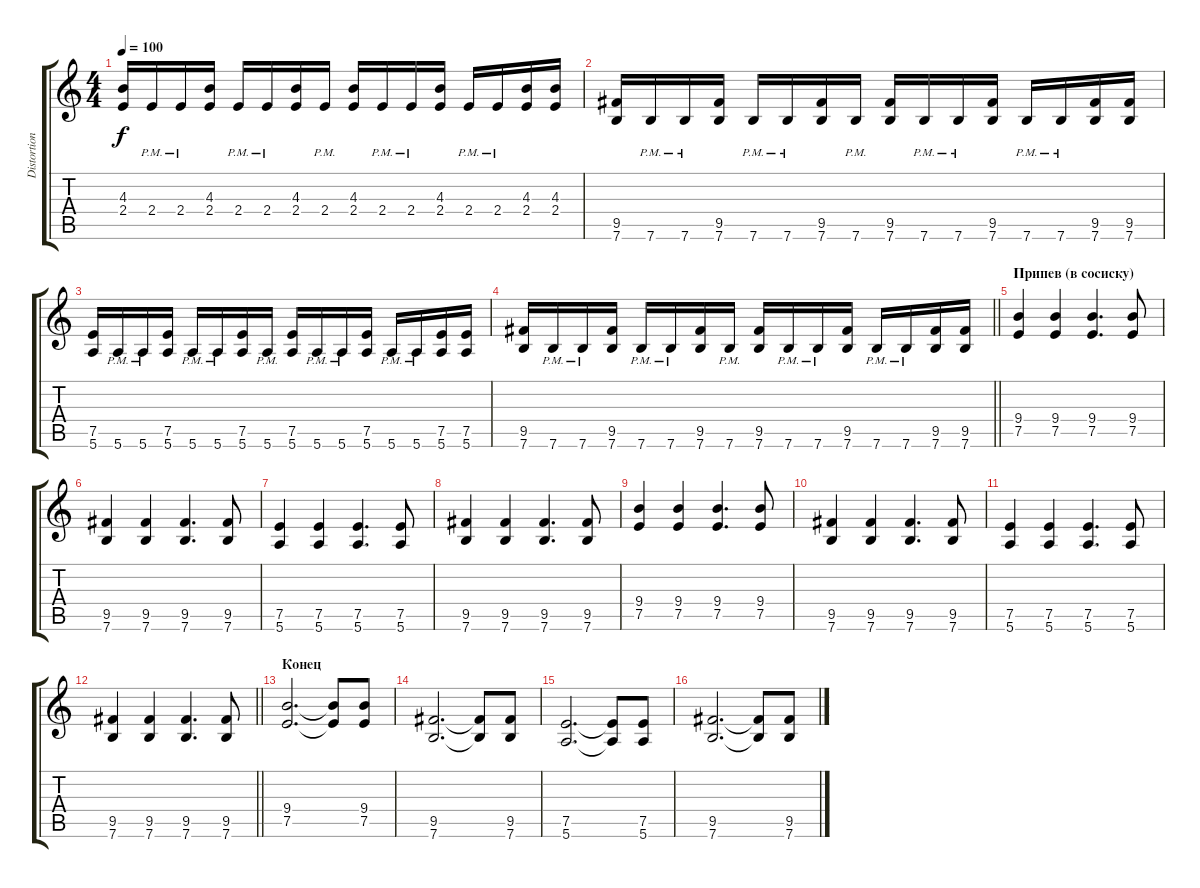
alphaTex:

\track ("Distortion" "Distortion") {instrument overdrivenguitar}
\staff {score tabs}
\tuning (E4 B3 G3 D3 A2 E2) {hide}
\ts (4 4)
\tempo 100
\clef g2
\ks c
(4.3 2.4).16{dy f} 2.4{pm}.16 2.4{pm}.16 (4.3 2.4).16 2.4{pm}.16 2.4{pm}.16 (4.3 2.4).16 2.4{pm}.16 (4.3 2.4).16 2.4{pm}.16 2.4{pm}.16 (4.3 2.4).16 2.4{pm}.16 2.4{pm}.16 (4.3 2.4).16 (4.3 2.4).16 |
(9.5 7.6).16 7.6{pm}.16 7.6{pm}.16 (9.5 7.6).16 7.6{pm}.16 7.6{pm}.16 (9.5 7.6).16 7.6{pm}.16 (9.5 7.6).16 7.6{pm}.16 7.6{pm}.16 (9.5 7.6).16 7.6{pm}.16 7.6{pm}.16 (9.5 7.6).16 (9.5 7.6).16 |
(7.5 5.6).16 5.6{pm}.16 5.6{pm}.16 (7.5 5.6).16 5.6{pm}.16 5.6{pm}.16 (7.5 5.6).16 5.6{pm}.16 (7.5 5.6).16 5.6{pm}.16 5.6{pm}.16 (7.5 5.6).16 5.6{pm}.16 5.6{pm}.16 (7.5 5.6).16 (7.5 5.6).16 |
\barLineRight lightlight
(9.5 7.6).16 7.6{pm}.16 7.6{pm}.16 (9.5 7.6).16 7.6{pm}.16 7.6{pm}.16 (9.5 7.6).16 7.6{pm}.16 (9.5 7.6).16 7.6{pm}.16 7.6{pm}.16 (9.5 7.6).16 7.6{pm}.16 7.6{pm}.16 (9.5 7.6).16 (9.5 7.6).16 |
\section ("" "Припев (в сосиску)")
(9.4 7.5).4 (9.4 7.5).4 (9.4 7.5).4{d} (9.4 7.5).8 |
(9.5 7.6).4 (9.5 7.6).4 (9.5 7.6).4{d} (9.5 7.6).8 |
(7.5 5.6).4 (7.5 5.6).4 (7.5 5.6).4{d} (7.5 5.6).8 |
(9.5 7.6).4 (9.5 7.6).4 (9.5 7.6).4{d} (9.5 7.6).8 |
(9.4 7.5).4 (9.4 7.5).4 (9.4 7.5).4{d} (9.4 7.5).8 |
(9.5 7.6).4 (9.5 7.6).4 (9.5 7.6).4{d} (9.5 7.6).8 |
(7.5 5.6).4 (7.5 5.6).4 (7.5 5.6).4{d} (7.5 5.6).8 |
\barLineRight lightlight
(9.5 7.6).4 (9.5 7.6).4 (9.5 7.6).4{d} (9.5 7.6).8 |
\section ("" "Конец")
(9.4 7.5).2{d} (9.4{t} 7.5{t}).8 (9.4 7.5).8 |
(9.5 7.6).2{d} (9.5{t} 7.6{t}).8 (9.5 7.6).8 |
(7.5 5.6).2{d} (7.5{t} 5.6{t}).8 (7.5 5.6).8 |
(9.5 7.6).2{d} (9.5{t} 7.6{t}).8 (9.5 7.6).8
